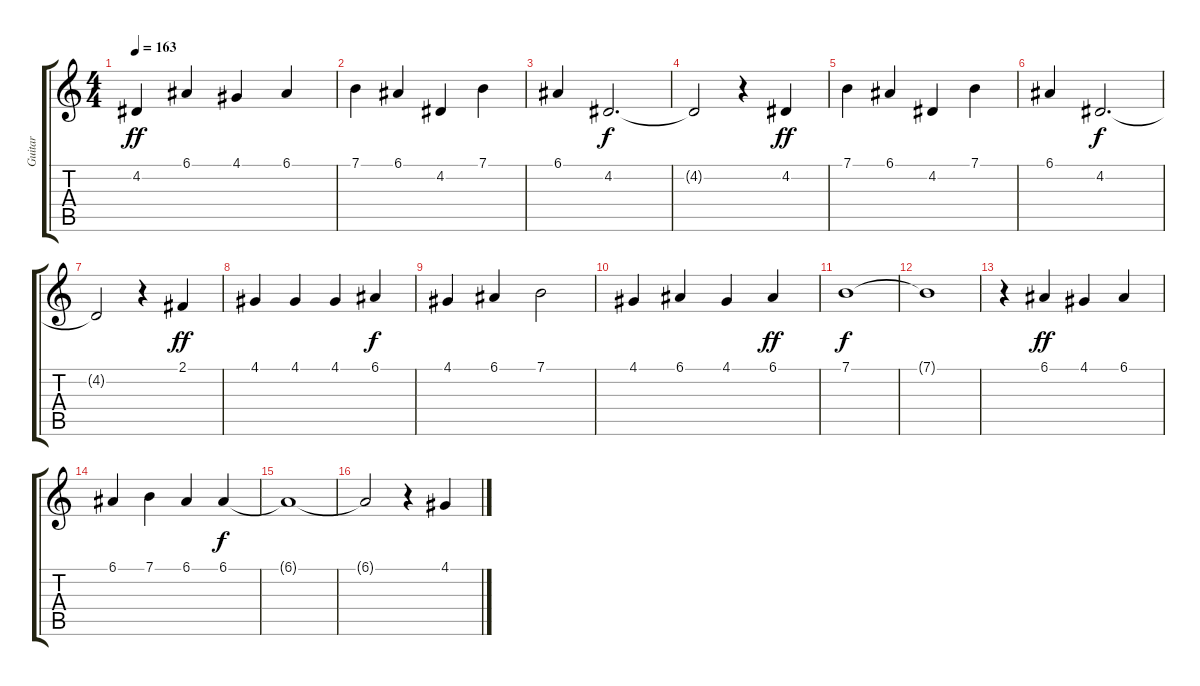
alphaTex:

\track ("Guitar" "Guitar") {instrument stringensemble1}
\staff {score tabs}
\tuning (E4 B3 G3 D3 A2 E2) {hide}
\ts (4 4)
\tempo 163
\clef g2
\ks c
4.2.4{dy ff} 6.1.4 4.1.4 6.1.4 |
7.1.4 6.1.4 4.2.4 7.1.4 |
6.1.4 4.2.2{d dy f} |
4.2{t}.2 r.4 4.2.4{dy ff} |
7.1.4 6.1.4 4.2.4 7.1.4 |
6.1.4 4.2.2{d dy f} |
4.2{t}.2 r.4 2.1.4{dy ff} |
4.1.4 4.1.4 4.1.4 6.1.4{dy f} |
4.1.4 6.1.4 7.1.2 |
4.1.4 6.1.4 4.1.4 6.1.4{dy ff} |
7.1.1{dy f} |
7.1{t}.1 |
r.4 6.1.4{dy ff} 4.1.4 6.1.4 |
6.1.4 7.1.4 6.1.4 6.1.4{dy f} |
6.1{t}.1 |
6.1{t}.2 r.4 4.1.4
